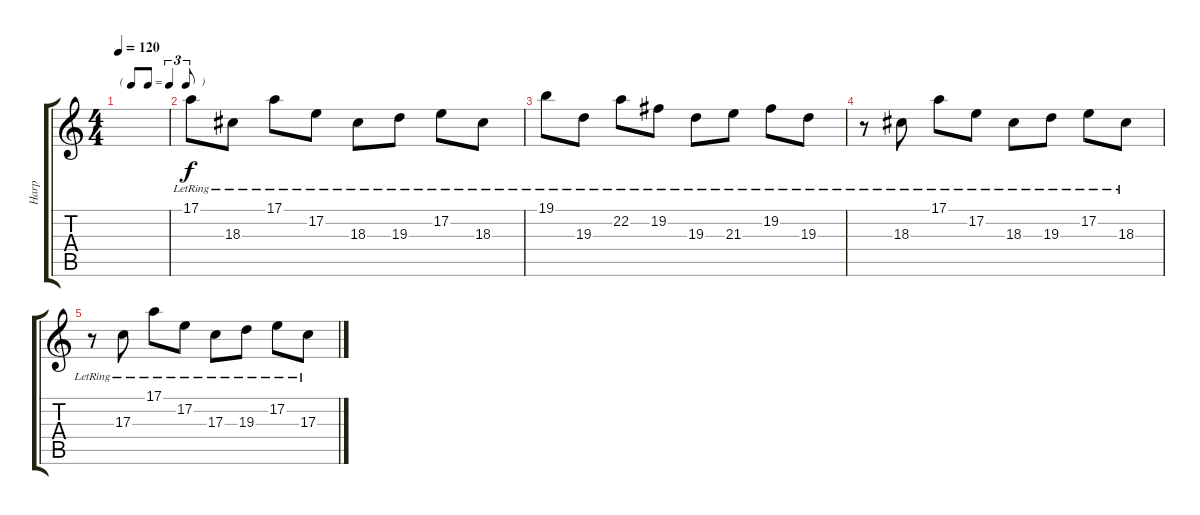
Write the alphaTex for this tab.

\track ("Harp" "Harp") {instrument orchestralharp}
\staff {score tabs}
\tuning (E4 B3 G3 D3 A2 E2) {hide}
\ts (4 4)
\tf triplet8th
\tempo 120
\clef g2
\ks c
|
17.1{lr}.8 18.3{lr}.8 17.1{lr}.8 17.2{lr}.8 18.3{lr}.8 19.3{lr}.8 17.2{lr}.8 18.3{lr}.8 |
19.1{lr}.8 19.3{lr}.8 22.2{lr}.8 19.2{lr}.8 19.3{lr}.8 21.3{lr}.8 19.2{lr}.8 19.3{lr}.8 |
r.8 18.3{lr}.8 17.1{lr}.8 17.2{lr}.8 18.3{lr}.8 19.3{lr}.8 17.2{lr}.8 18.3{lr}.8 |
r.8 17.3{lr}.8 17.1{lr}.8 17.2{lr}.8 17.3{lr}.8 19.3{lr}.8 17.2{lr}.8 17.3{lr}.8
